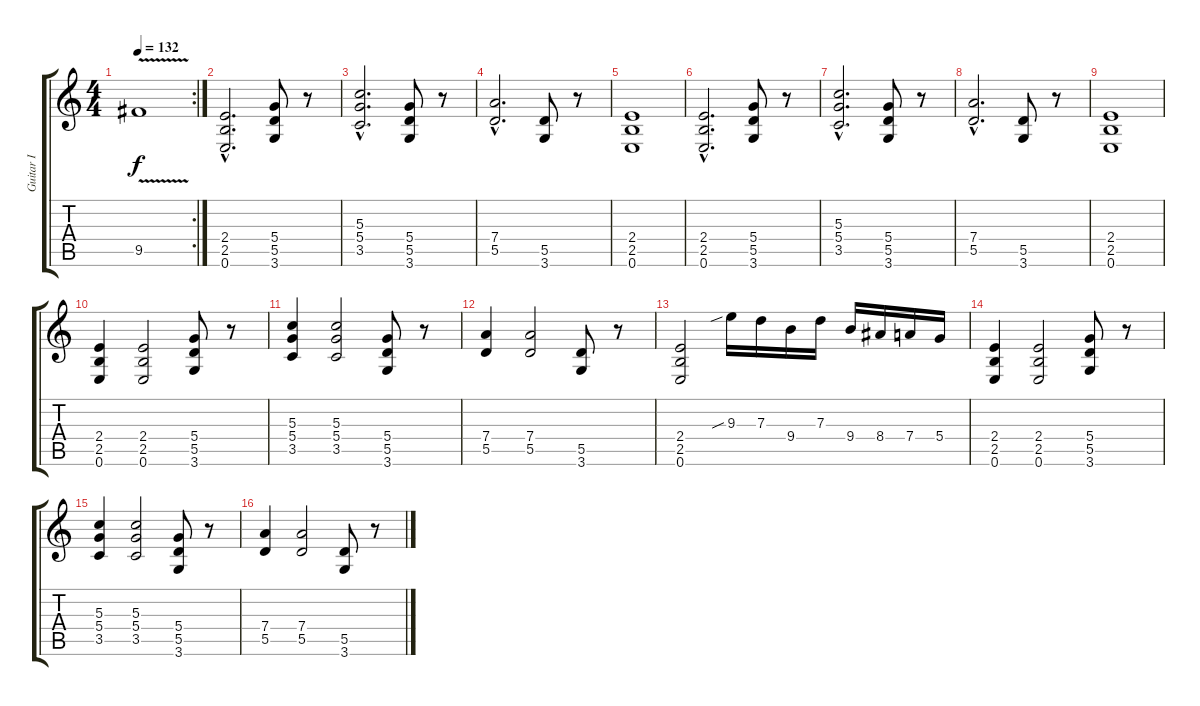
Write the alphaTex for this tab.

\track ("Guitar I" "Guitar I") {instrument acousticguitarsteel}
\staff {score tabs}
\tuning (E4 B3 G3 D3 A2 E2) {hide}
\rc 2
\ts (4 4)
\tempo 132
\clef g2
\ks c
9.5{v}.1{dy f} |
(2.4{hac} 2.5{hac} 0.6{hac}).2{d} (5.4 5.5 3.6).8 r.8 |
(5.3{hac} 5.4{hac} 3.5{hac}).2{d} (5.4 5.5 3.6).8 r.8 |
(7.4{hac} 5.5{hac}).2{d} (5.5 3.6).8 r.8 |
(2.4 2.5 0.6).1 |
(2.4{hac} 2.5{hac} 0.6{hac}).2{d} (5.4 5.5 3.6).8 r.8 |
(5.3{hac} 5.4{hac} 3.5{hac}).2{d} (5.4 5.5 3.6).8 r.8 |
(7.4{hac} 5.5{hac}).2{d} (5.5 3.6).8 r.8 |
(2.4 2.5 0.6).1 |
(2.4 2.5 0.6).4 (2.4 2.5 0.6).2 (5.4 5.5 3.6).8 r.8 |
(5.3 5.4 3.5).4 (5.3 5.4 3.5).2 (5.4 5.5 3.6).8 r.8 |
(7.4 5.5).4 (7.4 5.5).2 (5.5 3.6).8 r.8 |
(2.4 2.5 0.6).2 9.3{sib}.16 7.3.16 9.4.16 7.3.16 9.4.16 8.4.16 7.4.16 5.4.16 |
(2.4 2.5 0.6).4 (2.4 2.5 0.6).2 (5.4 5.5 3.6).8 r.8 |
(5.3 5.4 3.5).4 (5.3 5.4 3.5).2 (5.4 5.5 3.6).8 r.8 |
(7.4 5.5).4 (7.4 5.5).2 (5.5 3.6).8 r.8
